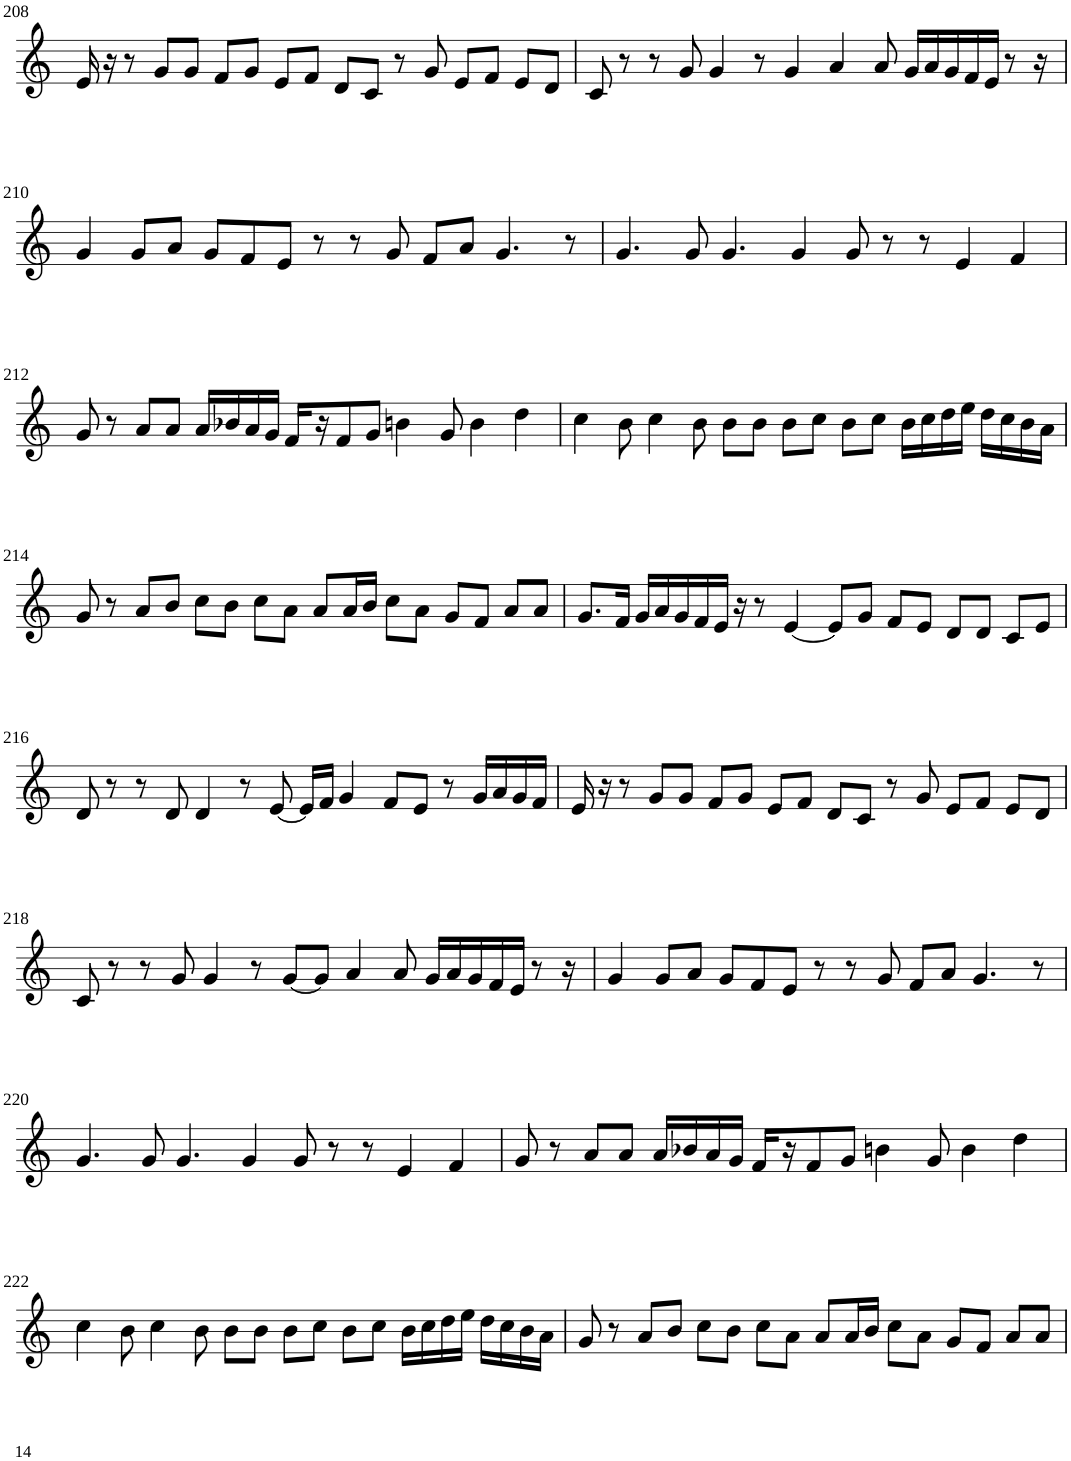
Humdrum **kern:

**kern
*part1
*staff1
*I"Violin
!!LO:PB:g=z
*clefG2
*k[]
*M8/4
=208
16e/
16r
8r
8g/L
8g/J
8f/L
8g/J
8e/L
8f/J
8d/L
8c/J
8r
8g/
8e/L
8f/J
8e/L
8d/J
=209
8c/
8r
8r
8g/
4g/
8r
4g/
4a/
8a/
16g/LL
16a/
16g/
16f/
16e/JJ
8r
16r
!!LO:LB:g=z
=210
4g/
8g/L
8a/J
8g/L
8f/
8e/J
8r
8r
8g/
8f/L
8a/J
4.g/
8r
=211
4.g/
8g/
4.g/
4g/
8g/
8r
8r
4e/
4f/
!!LO:LB:g=z
=212
8g/
8r
8a/L
8a/J
16a/LL
16b-X/
16a/
16g/JJ
16f/LL
16r
8f/
8g/J
4bn\
8g/
4b\
4dd\
=213
4cc\
8b\
4cc\
8b\
8b\L
8b\J
8b\L
8cc\J
8b\L
8cc\J
16b\LL
16cc\
16dd\
16ee\JJ
16dd\LL
16cc\
16b\
16a\JJ
!!LO:LB:g=z
=214
8g/
8r
8a/L
8b/J
8cc\L
8b\J
8cc\L
8a\J
8a/L
16a/L
16b/JJ
8cc\L
8a\J
8g/L
8f/J
8a/L
8a/J
=215
8.g/L
16f/Jk
16g/LL
16a/
16g/
16f/
16e/JJ
16r
8r
[4e/
8e/L]
8g/J
8f/L
8e/J
8d/L
8d/J
8c/L
8e/J
!!LO:LB:g=z
=216
8d/
8r
8r
8d/
4d/
8r
[8e/
16e/LL]
16f/JJ
4g/
8f/L
8e/J
8r
16g/LL
16a/
16g/
16f/JJ
=217
16e/
16r
8r
8g/L
8g/J
8f/L
8g/J
8e/L
8f/J
8d/L
8c/J
8r
8g/
8e/L
8f/J
8e/L
8d/J
!!LO:LB:g=z
=218
8c/
8r
8r
8g/
4g/
8r
[8g/L
8g/J]
4a/
8a/
16g/LL
16a/
16g/
16f/
16e/JJ
8r
16r
=219
4g/
8g/L
8a/J
8g/L
8f/
8e/J
8r
8r
8g/
8f/L
8a/J
4.g/
8r
!!LO:LB:g=z
=220
4.g/
8g/
4.g/
4g/
8g/
8r
8r
4e/
4f/
=221
8g/
8r
8a/L
8a/J
16a/LL
16b-X/
16a/
16g/JJ
16f/LL
16r
8f/
8g/J
4bn\
8g/
4b\
4dd\
!!LO:LB:g=z
=222
4cc\
8b\
4cc\
8b\
8b\L
8b\J
8b\L
8cc\J
8b\L
8cc\J
16b\LL
16cc\
16dd\
16ee\JJ
16dd\LL
16cc\
16b\
16a\JJ
=223
8g/
8r
8a/L
8b/J
8cc\L
8b\J
8cc\L
8a\J
8a/L
16a/L
16b/JJ
8cc\L
8a\J
8g/L
8f/J
8a/L
8a/J
=
*-
